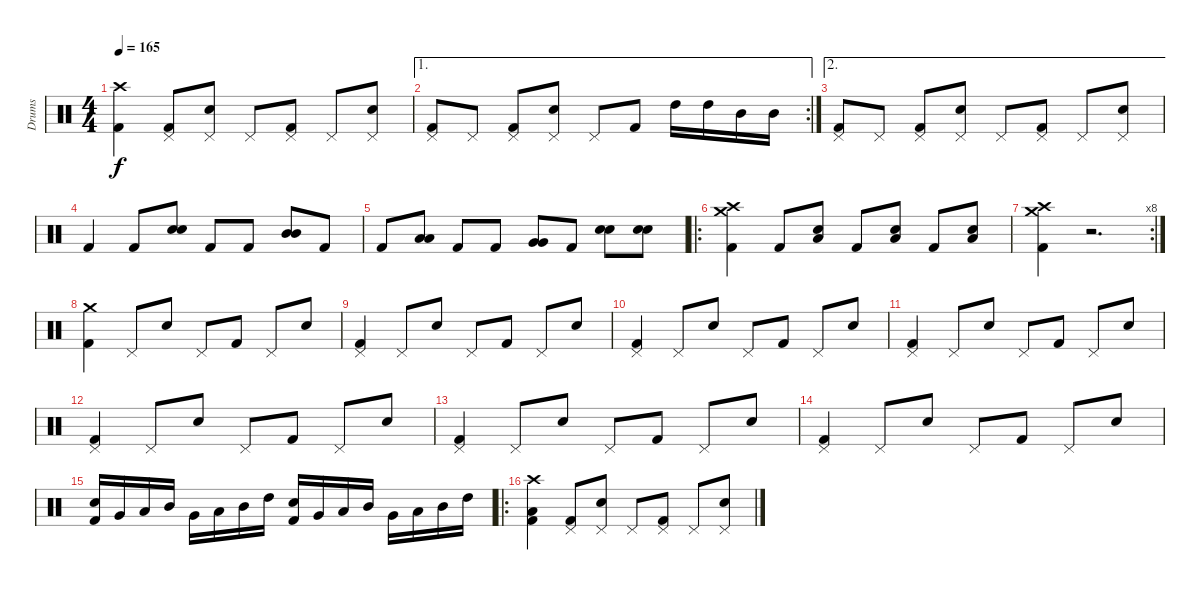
\track ("Drums" "Drums") {instrument percussion}
\staff {score}
\articulation defaults
\ts (4 4)
\tempo 165
\clef neutral
\ks c
("Crash high (hit)" "Kick (hit) 2").4{dy f} ("Pedal Hi-Hat (hit)" "Kick (hit) 2").8 ("Pedal Hi-Hat (hit)" "Snare (hit) 2").8 "Pedal Hi-Hat (hit)".8 ("Pedal Hi-Hat (hit)" "Kick (hit) 2").8 "Pedal Hi-Hat (hit)".8 ("Pedal Hi-Hat (hit)" "Snare (hit) 2").8 |
\ae 1
\rc 2
("Pedal Hi-Hat (hit)" "Kick (hit) 2").8 "Pedal Hi-Hat (hit)".8 ("Pedal Hi-Hat (hit)" "Kick (hit) 2").8 ("Pedal Hi-Hat (hit)" "Snare (hit) 2").8 "Pedal Hi-Hat (hit)".8 "Kick (hit) 2".8 "High Tom (hit)".16 "High Tom (hit)".16 "Mid Tom (hit)".16 "Mid Tom (hit)".16 |
\ae 2
("Pedal Hi-Hat (hit)" "Kick (hit) 2").8 "Pedal Hi-Hat (hit)".8 ("Pedal Hi-Hat (hit)" "Kick (hit) 2").8 ("Pedal Hi-Hat (hit)" "Snare (hit) 2").8 "Pedal Hi-Hat (hit)".8 ("Pedal Hi-Hat (hit)" "Kick (hit) 2").8 "Pedal Hi-Hat (hit)".8 ("Pedal Hi-Hat (hit)" "Snare (hit) 2").8 |
"Kick (hit) 2".4 "Kick (hit) 2".8 ("Snare (hit) 2" "Snare (hit) 2").8 "Kick (hit) 2".8 "Kick (hit) 2".8 ("Mid Tom (hit)" "Mid Tom (hit)").8 "Kick (hit) 2".8 |
"Kick (hit) 2".8 ("Low Tom (hit)" "Low Tom (hit)").8 "Kick (hit) 2".8 "Kick (hit) 2".8 ("Very Low Tom (hit)" "Very Low Tom (hit)").8 "Kick (hit) 2".8 ("Snare (hit) 2" "Snare (hit) 2").8 ("Snare (hit) 2" "Snare (hit) 2").8 |
\ro
("Crash medium (hit)" "Crash high (hit)" "Kick (hit) 2").4 "Kick (hit) 2".8 ("Low Floor Tom (hit)" "Snare (hit) 2").8 "Kick (hit) 2".8 ("Low Floor Tom (hit)" "Snare (hit) 2").8 "Kick (hit) 2".8 ("Low Floor Tom (hit)" "Snare (hit) 2").8 |
\rc 8
("Crash medium (hit)" "Crash high (hit)" "Kick (hit) 2").4 r.2{d} |
("Crash medium (hit)" "Kick (hit) 2").4 "Pedal Hi-Hat (hit)".8 "Snare (hit) 2".8 "Pedal Hi-Hat (hit)".8 "Kick (hit) 2".8 "Pedal Hi-Hat (hit)".8 "Snare (hit) 2".8 |
("Pedal Hi-Hat (hit)" "Kick (hit) 2").4 "Pedal Hi-Hat (hit)".8 "Snare (hit) 2".8 "Pedal Hi-Hat (hit)".8 "Kick (hit) 2".8 "Pedal Hi-Hat (hit)".8 "Snare (hit) 2".8 |
("Pedal Hi-Hat (hit)" "Kick (hit) 2").4 "Pedal Hi-Hat (hit)".8 "Snare (hit) 2".8 "Pedal Hi-Hat (hit)".8 "Kick (hit) 2".8 "Pedal Hi-Hat (hit)".8 "Snare (hit) 2".8 |
("Pedal Hi-Hat (hit)" "Kick (hit) 2").4 "Pedal Hi-Hat (hit)".8 "Snare (hit) 2".8 "Pedal Hi-Hat (hit)".8 "Kick (hit) 2".8 "Pedal Hi-Hat (hit)".8 "Snare (hit) 2".8 |
("Pedal Hi-Hat (hit)" "Kick (hit) 2").4 "Pedal Hi-Hat (hit)".8 "Snare (hit) 2".8 "Pedal Hi-Hat (hit)".8 "Kick (hit) 2".8 "Pedal Hi-Hat (hit)".8 "Snare (hit) 2".8 |
("Pedal Hi-Hat (hit)" "Kick (hit) 2").4 "Pedal Hi-Hat (hit)".8 "Snare (hit) 2".8 "Pedal Hi-Hat (hit)".8 "Kick (hit) 2".8 "Pedal Hi-Hat (hit)".8 "Snare (hit) 2".8 |
("Pedal Hi-Hat (hit)" "Kick (hit) 2").4 "Pedal Hi-Hat (hit)".8 "Snare (hit) 2".8 "Pedal Hi-Hat (hit)".8 "Kick (hit) 2".8 "Pedal Hi-Hat (hit)".8 "Snare (hit) 2".8 |
("Snare (hit) 2" "Kick (hit) 2").16 "Very Low Tom (hit)".16 "Low Tom (hit)".16 "Mid Tom (hit)".16 "Very Low Tom (hit)".16 "Low Tom (hit)".16 "Mid Tom (hit)".16 "High Tom (hit)".16 ("Snare (hit) 2" "Kick (hit) 2").16 "Very Low Tom (hit)".16 "Low Tom (hit)".16 "Mid Tom (hit)".16 "Very Low Tom (hit)".16 "Low Tom (hit)".16 "Mid Tom (hit)".16 "High Tom (hit)".16 |
\ro
("Crash high (hit)" "Low Tom (hit)" "Kick (hit) 2").4 ("Pedal Hi-Hat (hit)" "Kick (hit) 2").8 ("Pedal Hi-Hat (hit)" "Snare (hit) 2").8 "Pedal Hi-Hat (hit)".8 ("Pedal Hi-Hat (hit)" "Kick (hit) 2").8 "Pedal Hi-Hat (hit)".8 ("Pedal Hi-Hat (hit)" "Snare (hit) 2").8
